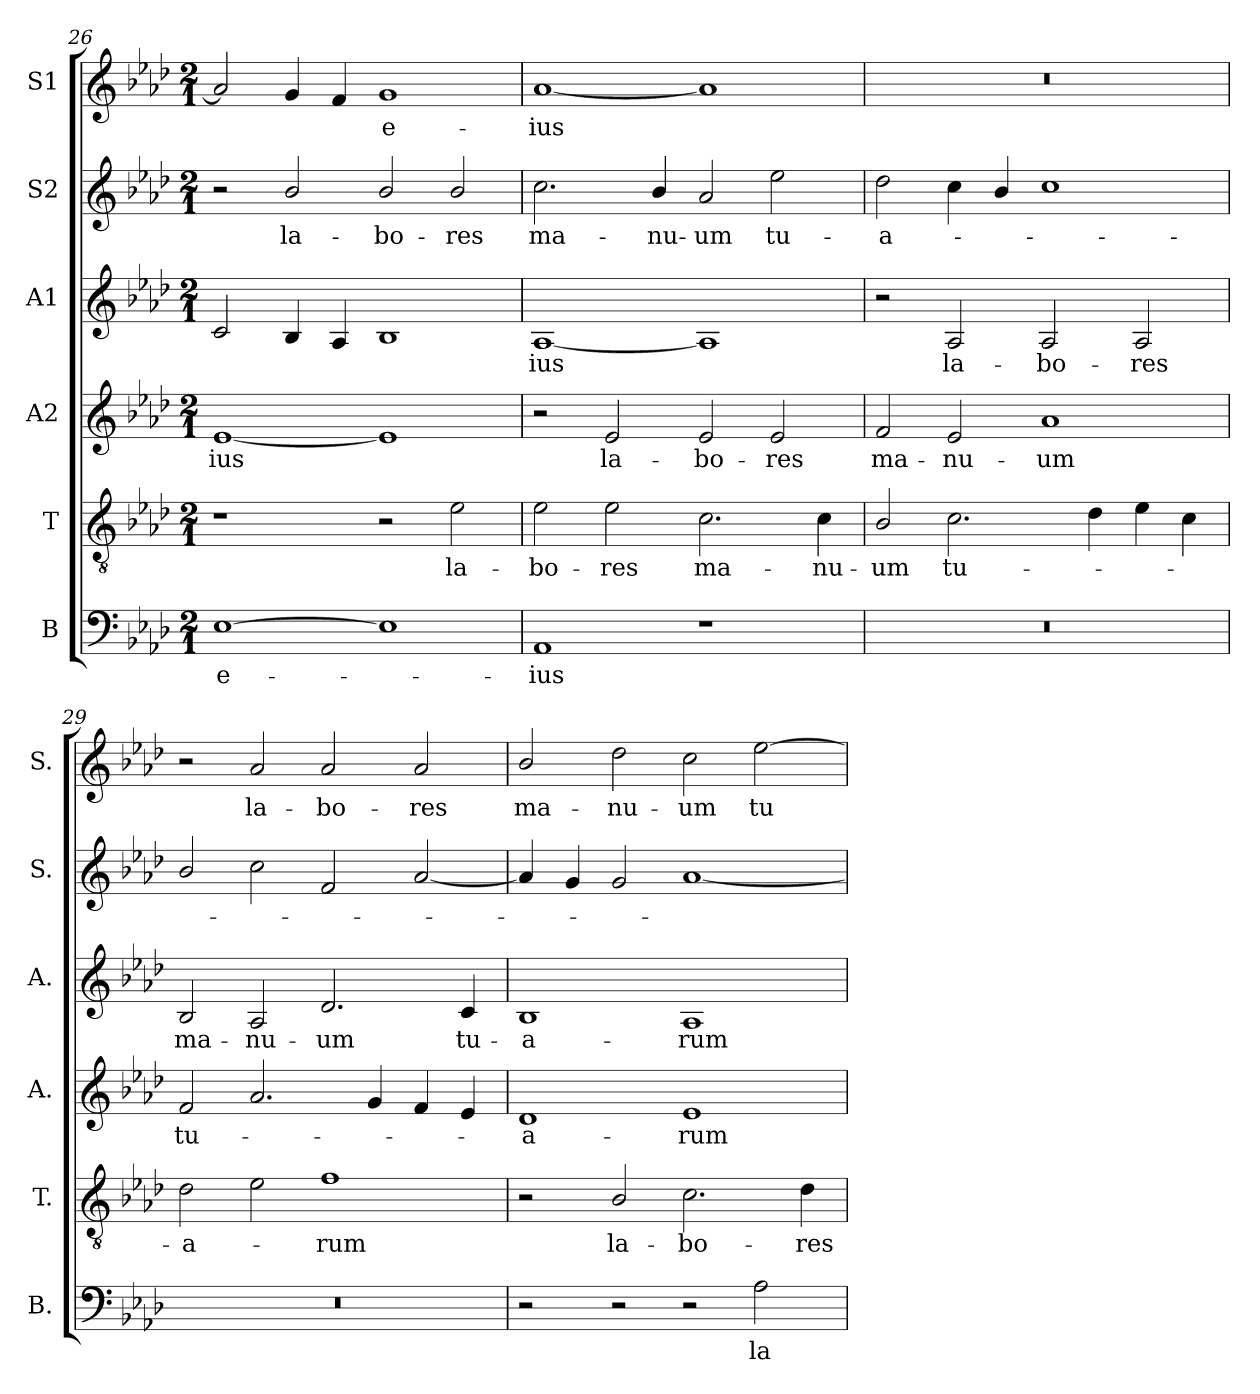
**kern	**text	**kern	**text	**kern	**text	**kern	**text	**kern	**text	**kern	**text
*part6	*part6	*part5	*part5	*part4	*part4	*part3	*part3	*part2	*part2	*part1	*part1
*staff6	*staff6	*staff5	*staff5	*staff4	*staff4	*staff3	*staff3	*staff2	*staff2	*staff1	*staff1
*I"B	*	*I"T	*	*I"A2	*	*I"A1	*	*I"S2	*	*I"S1	*
*I'B.	*	*I'T.	*	*I'A.	*	*I'A.	*	*I'S.	*	*I'S.	*
!!LO:LB:g=z
*clefF4	*	*clefGv2	*	*clefG2	*	*clefG2	*	*clefG2	*	*clefG2	*
*	*	*ITrd7c12	*	*	*	*	*	*	*	*	*
*k[b-e-a-d-]	*	*k[b-e-a-d-]	*	*k[b-e-a-d-]	*	*k[b-e-a-d-]	*	*k[b-e-a-d-]	*	*k[b-e-a-d-]	*
*A-:	*	*A-:	*	*A-:	*	*A-:	*	*A-:	*	*A-:	*
*M2/1	*	*M2/1	*	*M2/1	*	*M2/1	*	*M2/1	*	*M2/1	*
=26	=26	=26	=26	=26	=26	=26	=26	=26	=26	=26	=26
!	!LO:LY:b:color=#000000	!	!	!	!	!	!	!	!	!	!
!	!	!	!	!	!LO:LY:b:color=#000000	!	!	!	!	!	!
[1E-i	e-	1r	.	[1e-i	-ius	2ci/	.	2r	.	2a-i/]	.
!	!	!	!	!	!	!	!	!	!LO:LY:b:color=#000000	!	!
.	.	.	.	.	.	4B-i/	.	2b-i/	la-	4gi/	.
.	.	.	.	.	.	4A-i/	.	.	.	4fi/	.
!	!	!	!	!	!	!	!	!	!LO:LY:b:color=#000000	!	!
!	!	!	!	!	!	!	!	!	!	!	!LO:LY:b:color=#000000
1E-i]	.	2r	.	1e-i]	.	1B-i	.	2b-i/	-bo-	1gi	e-
!	!	!	!LO:LY:b:color=#000000	!	!	!	!	!	!	!	!
!	!	!	!	!	!	!	!	!	!LO:LY:b:color=#000000	!	!
.	.	2E-i\	la-	.	.	.	.	2b-i/	-res	.	.
=27	=27	=27	=27	=27	=27	=27	=27	=27	=27	=27	=27
!	!LO:LY:b:color=#000000	!	!	!	!	!	!	!	!	!	!
!	!	!	!LO:LY:b:color=#000000	!	!	!	!	!	!	!	!
!	!	!	!	!	!	!	!LO:LY:b:color=#000000	!	!	!	!
!	!	!	!	!	!	!	!	!	!LO:LY:b:color=#000000	!	!
!	!	!	!	!	!	!	!	!	!	!	!LO:LY:b:color=#000000
1AA-i	-ius	2E-i\	-bo-	2r	.	[1A-i	-ius	2.cci\	ma-	[1a-i	-ius
!	!	!	!LO:LY:b:color=#000000	!	!	!	!	!	!	!	!
!	!	!	!	!	!LO:LY:b:color=#000000	!	!	!	!	!	!
.	.	2E-i\	-res	2e-i/	la-	.	.	.	.	.	.
!	!	!	!	!	!	!	!	!	!LO:LY:b:color=#000000	!	!
.	.	.	.	.	.	.	.	4b-i/	-nu-	.	.
!	!	!	!LO:LY:b:color=#000000	!	!	!	!	!	!	!	!
!	!	!	!	!	!LO:LY:b:color=#000000	!	!	!	!	!	!
!	!	!	!	!	!	!	!	!	!LO:LY:b:color=#000000	!	!
1r	.	2.Ci\	ma-	2e-i/	-bo-	1A-i]	.	2a-i/	-um	1a-i]	.
!	!	!	!	!	!LO:LY:b:color=#000000	!	!	!	!	!	!
!	!	!	!	!	!	!	!	!	!LO:LY:b:color=#000000	!	!
.	.	.	.	2e-i/	-res	.	.	2ee-i\	tu-	.	.
!	!	!	!LO:LY:b:color=#000000	!	!	!	!	!	!	!	!
.	.	4Ci\	-nu-	.	.	.	.	.	.	.	.
=28	=28	=28	=28	=28	=28	=28	=28	=28	=28	=28	=28
!LO:N:vis=1	!	!	!	!	!	!	!	!	!	!	!
!	!	!	!LO:LY:b:color=#000000	!	!	!	!	!	!	!	!
!	!	!	!	!	!LO:LY:b:color=#000000	!	!	!	!	!	!
!	!	!	!	!	!	!	!	!	!LO:LY:b:color=#000000	!LO:N:vis=1	!
0r	.	2BB-i/	-um	2fi/	ma-	2r	.	2dd-i\	-a-	0r	.
!	!	!	!LO:LY:b:color=#000000	!	!	!	!	!	!	!	!
!	!	!	!	!	!LO:LY:b:color=#000000	!	!	!	!	!	!
!	!	!	!	!	!	!	!LO:LY:b:color=#000000	!	!	!	!
.	.	2.Ci\	tu-	2e-i/	-nu-	2A-i/	la-	4cci\	.	.	.
.	.	.	.	.	.	.	.	4b-i/	.	.	.
!	!	!	!	!	!LO:LY:b:color=#000000	!	!	!	!	!	!
!	!	!	!	!	!	!	!LO:LY:b:color=#000000	!	!	!	!
.	.	.	.	1a-i	-um	2A-i/	-bo-	1cci	.	.	.
.	.	4D-i\	.	.	.	.	.	.	.	.	.
!	!	!	!	!	!	!	!LO:LY:b:color=#000000	!	!	!	!
.	.	4E-i\	.	.	.	2A-i/	-res	.	.	.	.
.	.	4Ci\	.	.	.	.	.	.	.	.	.
=29	=29	=29	=29	=29	=29	=29	=29	=29	=29	=29	=29
!LO:N:vis=1	!	!	!	!	!	!	!	!	!	!	!
!	!	!	!LO:LY:b:color=#000000	!	!	!	!	!	!	!	!
!	!	!	!	!	!LO:LY:b:color=#000000	!	!	!	!	!	!
!	!	!	!	!	!	!	!LO:LY:b:color=#000000	!	!	!	!
0r	.	2D-i\	-a-	2fi/	tu-	2B-i/	ma-	2b-i/	.	2r	.
!	!	!	!	!	!	!	!LO:LY:b:color=#000000	!	!	!	!
!	!	!	!	!	!	!	!	!	!	!	!LO:LY:b:color=#000000
.	.	2E-i\	.	2.a-i/	.	2A-i/	-nu-	2cci\	.	2a-i/	la-
!	!	!	!LO:LY:b:color=#000000	!	!	!	!	!	!	!	!
!	!	!	!	!	!	!	!LO:LY:b:color=#000000	!	!	!	!
!	!	!	!	!	!	!	!	!	!	!	!LO:LY:b:color=#000000
.	.	1Fi	-rum	.	.	2.d-i/	-um	2fi/	.	2a-i/	-bo-
.	.	.	.	4gi/	.	.	.	.	.	.	.
!	!	!	!	!	!	!	!	!	!	!	!LO:LY:b:color=#000000
.	.	.	.	4fi/	.	.	.	[2a-i/	.	2a-i/	-res
!	!	!	!	!	!	!	!LO:LY:b:color=#000000	!	!	!	!
.	.	.	.	4e-i/	.	4ci/	tu-	.	.	.	.
=30	=30	=30	=30	=30	=30	=30	=30	=30	=30	=30	=30
!	!	!	!	!	!LO:LY:b:color=#000000	!	!	!	!	!	!
!	!	!	!	!	!	!	!LO:LY:b:color=#000000	!	!	!	!
!	!	!	!	!	!	!	!	!	!	!	!LO:LY:b:color=#000000
2r	.	2r	.	1d-i	-a-	1B-i	-a-	4a-i/]	.	2b-i/	ma-
.	.	.	.	.	.	.	.	4gi/	.	.	.
!	!	!	!LO:LY:b:color=#000000	!	!	!	!	!	!	!	!
!	!	!	!	!	!	!	!	!	!	!	!LO:LY:b:color=#000000
2r	.	2BB-i/	la-	.	.	.	.	2gi/	.	2dd-i\	-nu-
!	!	!	!LO:LY:b:color=#000000	!	!	!	!	!	!	!	!
!	!	!	!	!	!LO:LY:b:color=#000000	!	!	!	!	!	!
!	!	!	!	!	!	!	!LO:LY:b:color=#000000	!	!	!	!
!	!	!	!	!	!	!	!	!	!	!	!LO:LY:b:color=#000000
2r	.	2.Ci\	-bo-	1e-i	-rum	1A-i	-rum	[1a-i	.	2cci\	-um
!	!LO:LY:b:color=#000000	!	!	!	!	!	!	!	!	!	!
!	!	!	!	!	!	!	!	!	!	!	!LO:LY:b:color=#000000
2A-i\	la-	.	.	.	.	.	.	.	.	[2ee-i\	tu-
!	!	!	!LO:LY:b:color=#000000	!	!	!	!	!	!	!	!
.	.	4D-i\	-res	.	.	.	.	.	.	.	.
=	=	=	=	=	=	=	=	=	=	=	=
*-	*-	*-	*-	*-	*-	*-	*-	*-	*-	*-	*-
